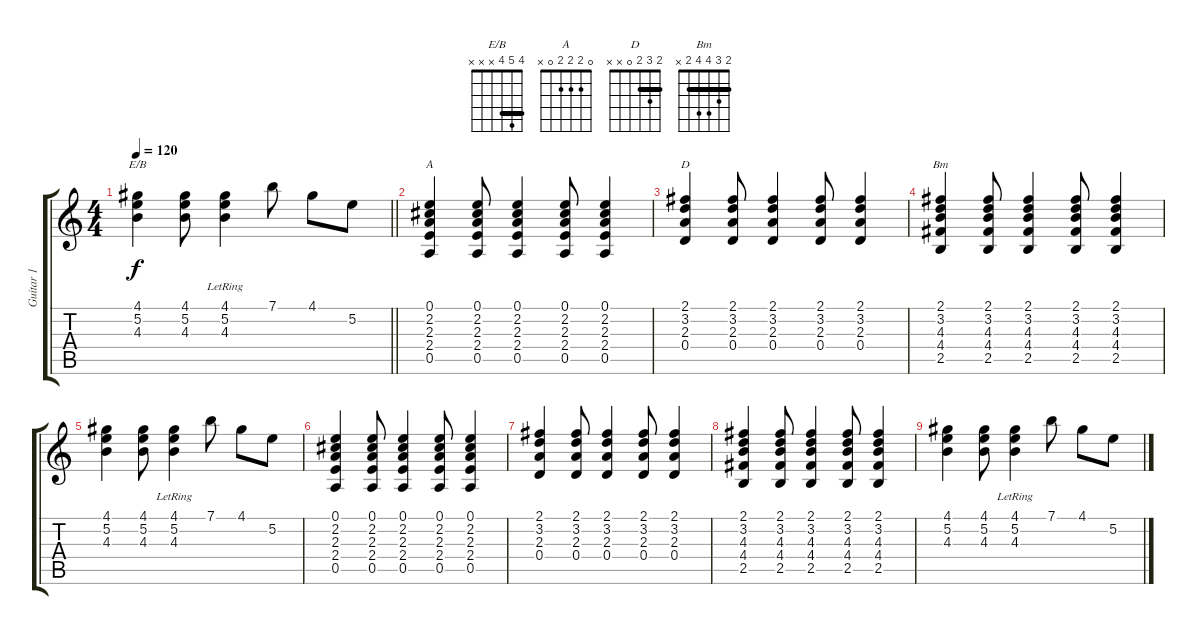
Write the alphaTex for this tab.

\track ("Guitar 1" "Guitar 1") {instrument acousticguitarsteel}
\staff {score tabs}
\tuning (E4 B3 G3 D3 A2 E2) {hide}
\chord ("E/B" 4 5 4 x x x) {barre 4}
\chord ("A" 0 2 2 2 0 x)
\chord ("D" 2 3 2 0 x x) {barre 2}
\chord ("Bm" 2 3 4 4 2 x) {barre 2}
\ts (4 4)
\tempo 120
\clef g2
\barLineRight lightlight
\ks c
(4.1 5.2 4.3).4{ch "E/B" dy f} (4.1 5.2 4.3).8 (4.1 5.2{lr} 4.3{lr}).4 7.1.8 4.1.8 5.2.8 |
\section ("" "")
(0.1 2.2 2.3 2.4 0.5).4{ch "A"} (0.1 2.2 2.3 2.4 0.5).8 (0.1 2.2 2.3 2.4 0.5).4 (0.1 2.2 2.3 2.4 0.5).8 (0.1 2.2 2.3 2.4 0.5).4 |
(2.1 3.2 2.3 0.4).4{ch "D"} (2.1 3.2 2.3 0.4).8 (2.1 3.2 2.3 0.4).4 (2.1 3.2 2.3 0.4).8 (2.1 3.2 2.3 0.4).4 |
(2.1 3.2 4.3 4.4 2.5).4{ch "Bm"} (2.1 3.2 4.3 4.4 2.5).8 (2.1 3.2 4.3 4.4 2.5).4 (2.1 3.2 4.3 4.4 2.5).8 (2.1 3.2 4.3 4.4 2.5).4 |
(4.1 5.2 4.3).4 (4.1 5.2 4.3).8 (4.1 5.2{lr} 4.3{lr}).4 7.1.8 4.1.8 5.2.8 |
(0.1 2.2 2.3 2.4 0.5).4 (0.1 2.2 2.3 2.4 0.5).8 (0.1 2.2 2.3 2.4 0.5).4 (0.1 2.2 2.3 2.4 0.5).8 (0.1 2.2 2.3 2.4 0.5).4 |
(2.1 3.2 2.3 0.4).4 (2.1 3.2 2.3 0.4).8 (2.1 3.2 2.3 0.4).4 (2.1 3.2 2.3 0.4).8 (2.1 3.2 2.3 0.4).4 |
(2.1 3.2 4.3 4.4 2.5).4 (2.1 3.2 4.3 4.4 2.5).8 (2.1 3.2 4.3 4.4 2.5).4 (2.1 3.2 4.3 4.4 2.5).8 (2.1 3.2 4.3 4.4 2.5).4 |
(4.1 5.2 4.3).4 (4.1 5.2 4.3).8 (4.1 5.2{lr} 4.3{lr}).4 7.1.8 4.1.8 5.2.8
